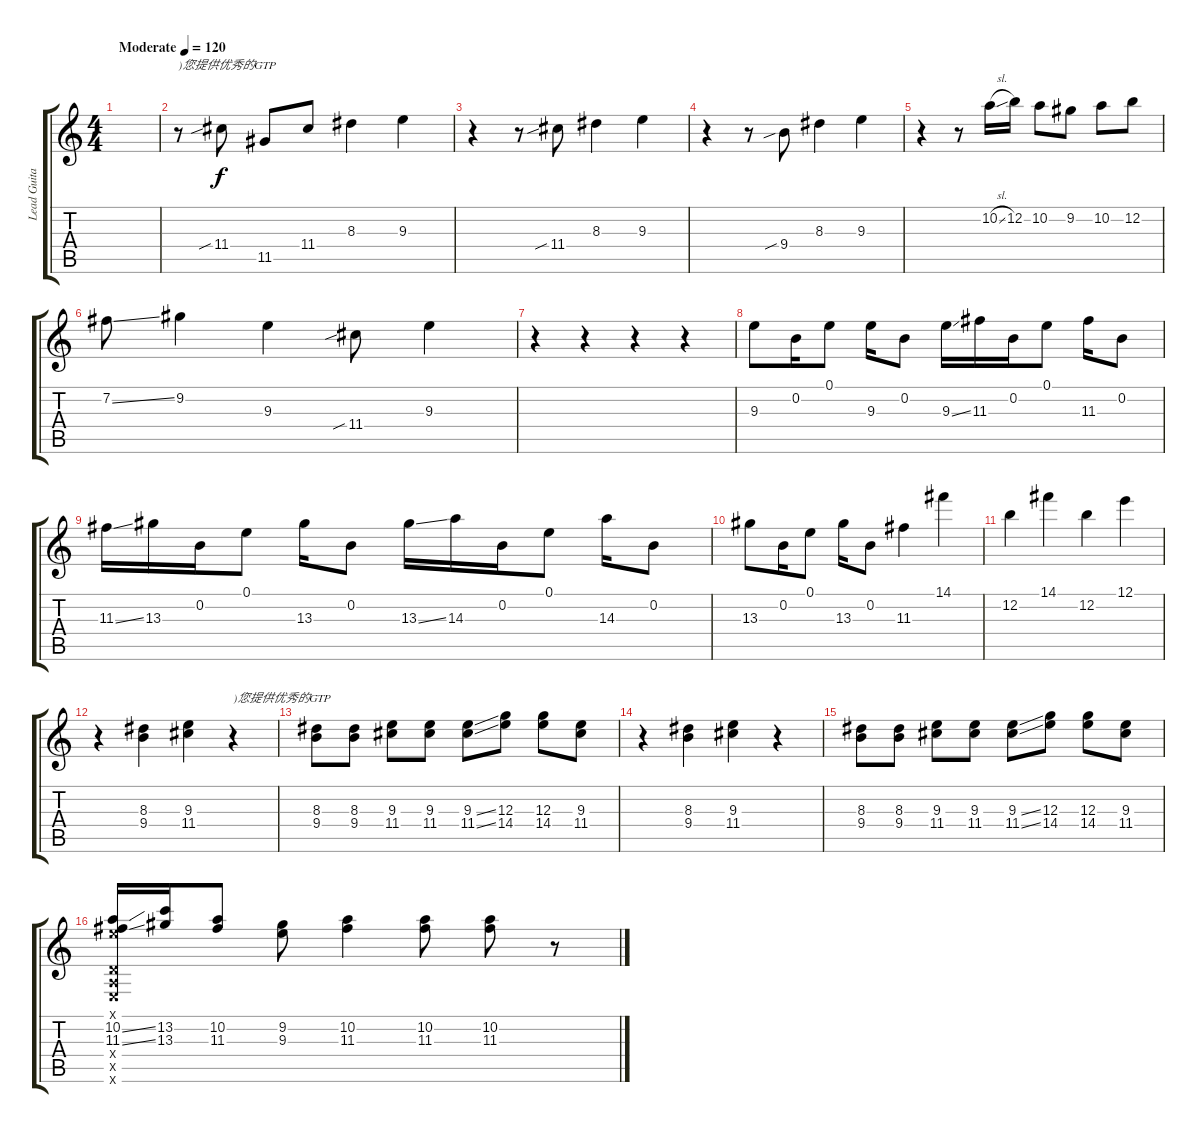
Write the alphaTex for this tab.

\track ("Lead Guitar" "Lead Guita") {instrument acousticguitarsteel}
\staff {score tabs}
\tuning (E4 B3 G3 D3 A2 E2) {hide}
\ts (4 4)
\tempo (120 "Moderate")
\clef g2
\ks c
|
r.8{txt ")您提供优秀的GTP"} 11.4{sib}.8 11.5.8 11.4.8 8.3.4 9.3.4 |
r.4 r.8 11.4{sib}.8 8.3.4 9.3.4 |
r.4 r.8 9.4{sib}.8 8.3.4 9.3.4 |
r.4 r.8 10.2{sl}.16 12.2.16 10.2.8 9.2.8 10.2.8 12.2.8 |
7.2{ss}.8 9.2.4 9.3.4 11.4{sib}.8 9.3.4 |
r.4 r.4 r.4 r.4 |
9.3.8 0.2.16 0.1.8 9.3.16 0.2.8 9.3{ss}.16 11.3.16 0.2.16 0.1.8 11.3.16 0.2.8 |
11.3{ss}.16 13.3.16 0.2.16 0.1.8 13.3.16 0.2.8 13.3{ss}.16 14.3.16 0.2.16 0.1.8 14.3.16 0.2.8 |
13.3.8 0.2.16 0.1.8 13.3.16 0.2.8 11.3.4 14.1.4 |
12.2.4 14.1.4 12.2.4 12.1.4 |
r.4 (8.3 9.4).4 (9.3 11.4).4 r.4{txt ")您提供优秀的GTP"} |
(8.3 9.4).8 (8.3 9.4).8 (9.3 11.4).8 (9.3 11.4).8 (9.3{ss} 11.4{ss}).8 (12.3 14.4).8 (12.3 14.4).8 (9.3 11.4).8 |
r.4 (8.3 9.4).4 (9.3 11.4).4 r.4 |
(8.3 9.4).8 (8.3 9.4).8 (9.3 11.4).8 (9.3 11.4).8 (9.3{ss} 11.4{ss}).8 (12.3 14.4).8 (12.3 14.4).8 (9.3 11.4).8 |
(0.1{x} 10.2{ss} 11.3{ss} 0.4{x} 0.5{x} 0.6{x}).16 (13.2 13.3).16 (10.2 11.3).8 (9.2 9.3).8 (10.2 11.3).4 (10.2 11.3).8 (10.2 11.3).8 r.8
